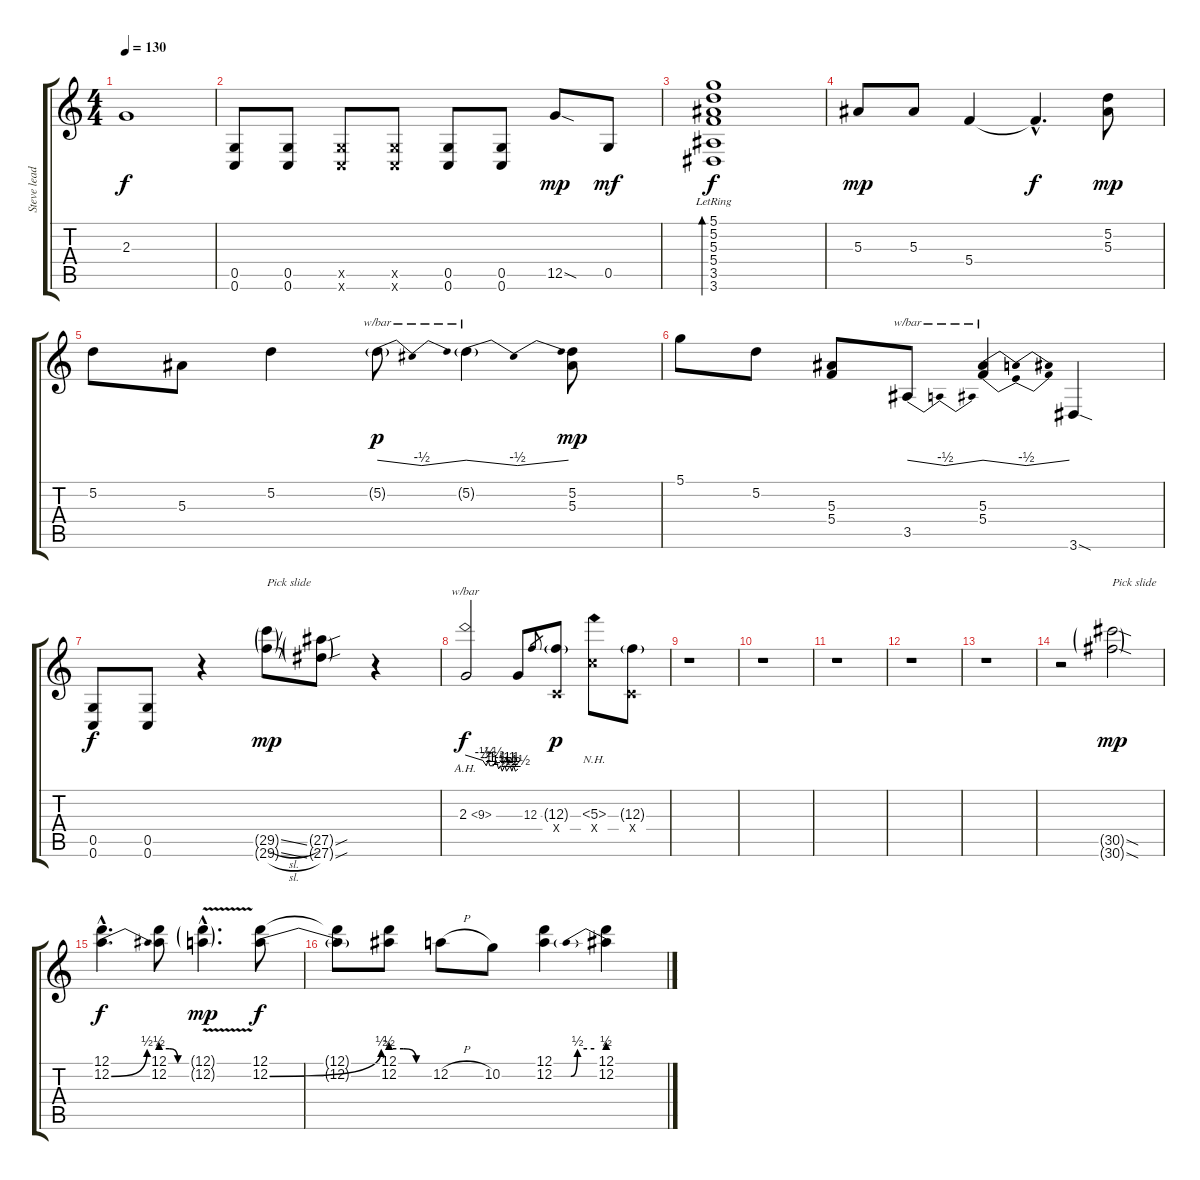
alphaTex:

\track ("Steve lead" "Steve lead") {instrument distortionguitar}
\staff {score tabs}
\tuning (D4 A3 F3 C3 G2 C2) {hide}
\ts (4 4)
\tempo 130
\clef g2
\ks c
2.3{t}.1{dy f} |
(0.5 0.6).8 (0.5 0.6).8 (0.5{x} 0.6{x}).8 (0.5{x} 0.6{x}).8 (0.5 0.6).8 (0.5 0.6).8 12.5{sod}.8{dy mp} 0.5.8{dy mf} |
(5.1{lr} 5.2{lr} 5.3{lr} 5.4{lr} 3.5{lr} 3.6{lr}).1{bd 240 dy f} |
5.3.8{dy mp} 5.3.8 5.4.4 5.4{hac t}.4{d dy f} (5.2 5.3).8{dy mp} |
5.2.8 5.3.8 5.2.4 5.2{g}.8{tbe (dip default 0 0 30 -2 60 0) dy p} 5.2{g}.4{tbe (dip default 0 0 30 -2 60 0)} (5.2 5.3).8{dy mp} |
5.1.8 5.2.8 (5.3 5.4).8 3.5.8{tbe (dip default 0 0 30 -2 60 0)} (5.3 5.4).4{tbe (dip default 0 0 30 -2 60 0)} 3.6{sod}.4 |
(0.5 0.6).8{dy f} (0.5 0.6).8 r.4 (29.5{sl g} 29.6{sl g}).8{txt "Pick slide" dy mp} (27.5{sou g} 27.6{sou g}).8 r.4 |
2.3{ah 7}.2{tbe (custom default 0 0 20 -2 24 -4 26 -2 28 -4 32 -4 35 -2 38 -6 40 -4 42 -8 45 -4 47 -8 51 -4 53 -8 55 -4 57 -8 60 -6) dy f} 2.3{t}.8 12.3.8{gr} (12.3{g} 0.4{x}).8{dy p} (5.3{nh} 12.4{x}).8 (12.3{g} 0.4{x}).8 |
r.1 |
r.1 |
r.1 |
r.1 |
r.1 |
r.2 (30.5{sod g} 30.6{sod g}).2{txt "Pick slide" dy mp} |
(12.1{hac} 12.2{be (bend 0 0 60 2) hac}).4{d dy f} (12.1 12.2{be (custom 0 2 20 2 40 0 60 0)}).8 (12.1{v g hac} 12.2{v g hac}).4{d dy mp} (12.1 12.2{be (bend 0 0 60 2)}).8{dy f} |
(12.1{t} 12.2{t}).8 (12.1 12.2{be (custom 0 2 20 2 40 0 60 0)}).8 12.2{h}.8 10.2.8 (12.1 12.2{be (custom 0 0 25 0 35 2 60 2)}).4 (12.1 12.2{be (prebend 0 2 60 2)}).4
